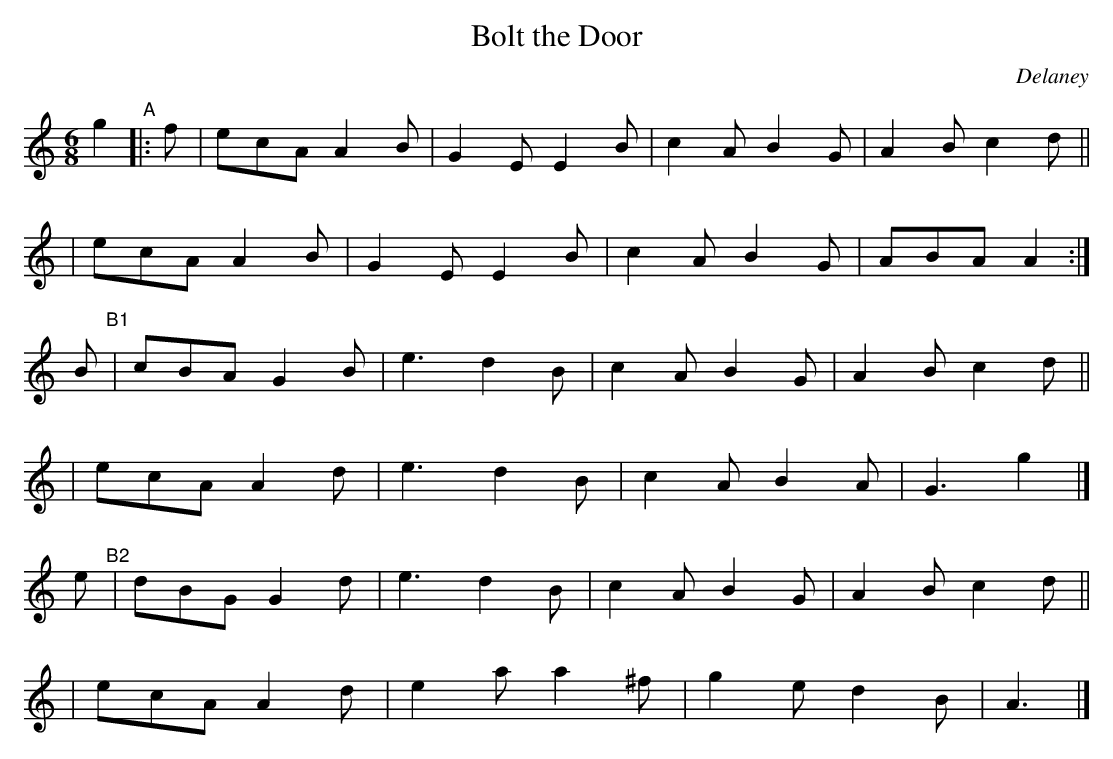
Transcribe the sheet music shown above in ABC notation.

X:1
T: Bolt the Door
O: Delaney
M: 6/8
L: 1/8
K: Am
g2 "^A"|: f \
| ecA A2B | G2E E2B | c2A B2G | A2B c2d ||
| ecA A2B | G2E E2B | c2A B2G | ABA A2 :|
B "^B1"\
| cBA G2B | e3 d2B | c2A B2G | A2B c2d ||
| ecA A2d | e3 d2B | c2A B2A | G3 g2 |]
e "^B2"\
| dBG G2d | e3 d2B | c2A B2G | A2B c2d ||
| ecA A2d | e2a a2^f | g2e d2B | A3 |]
